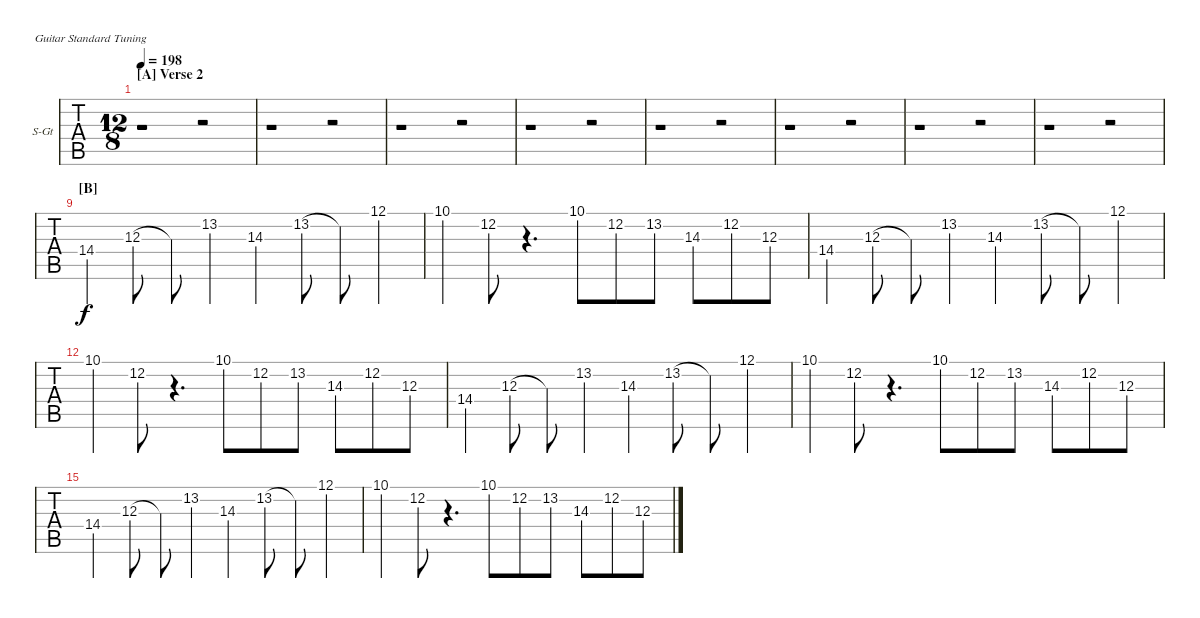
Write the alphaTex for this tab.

\bracketExtendMode nobrackets
\firstSystemTrackNameOrientation horizontal
\otherSystemsTrackNameOrientation horizontal
\defaultBarNumberDisplay FirstOfSystem
\track ("12-string" "S-Gt") {instrument acousticguitarsteel}
\staff {tabs}
\tuning (E4 B3 G3 D3 A2 E2)
\ts (12 8)
\section ("A" "Verse 2")
\tempo 198
\clef g2
\ks c
r.1{dy f} r.2 |
r.1 r.2 |
r.1 r.2 |
r.1 r.2 |
r.1 r.2 |
r.1 r.2 |
r.1 r.2 |
r.1 r.2 |
\section ("B" "")
14.4.4 12.3.8 12.3{t}.8 13.2.4 14.3.4 13.2.8 13.2{t}.8 12.1.4 |
10.1.4 12.2.8 r.4{d} 10.1.8 12.2.8 13.2.8 14.3.8 12.2.8 12.3.8 |
14.4.4 12.3.8 12.3{t}.8 13.2.4 14.3.4 13.2.8 13.2{t}.8 12.1.4 |
10.1.4 12.2.8 r.4{d} 10.1.8 12.2.8 13.2.8 14.3.8 12.2.8 12.3.8 |
14.4.4 12.3.8 12.3{t}.8 13.2.4 14.3.4 13.2.8 13.2{t}.8 12.1.4 |
10.1.4 12.2.8 r.4{d} 10.1.8 12.2.8 13.2.8 14.3.8 12.2.8 12.3.8 |
14.4.4 12.3.8 12.3{t}.8 13.2.4 14.3.4 13.2.8 13.2{t}.8 12.1.4 |
10.1.4 12.2.8 r.4{d} 10.1.8 12.2.8 13.2.8 14.3.8 12.2.8 12.3.8
